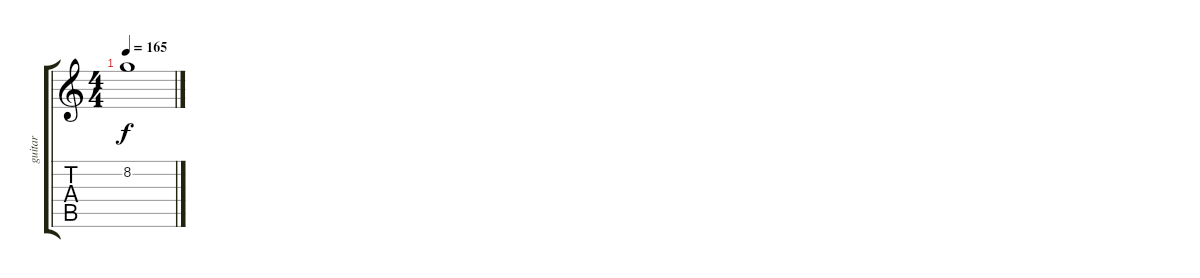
\track ("guitar" "guitar") {instrument distortionguitar}
\staff {score tabs}
\tuning (E4 B3 G3 D3 A2 E2) {hide}
\ts (4 4)
\tempo 165
\clef g2
\ks c
8.2{t}.1{dy f}
